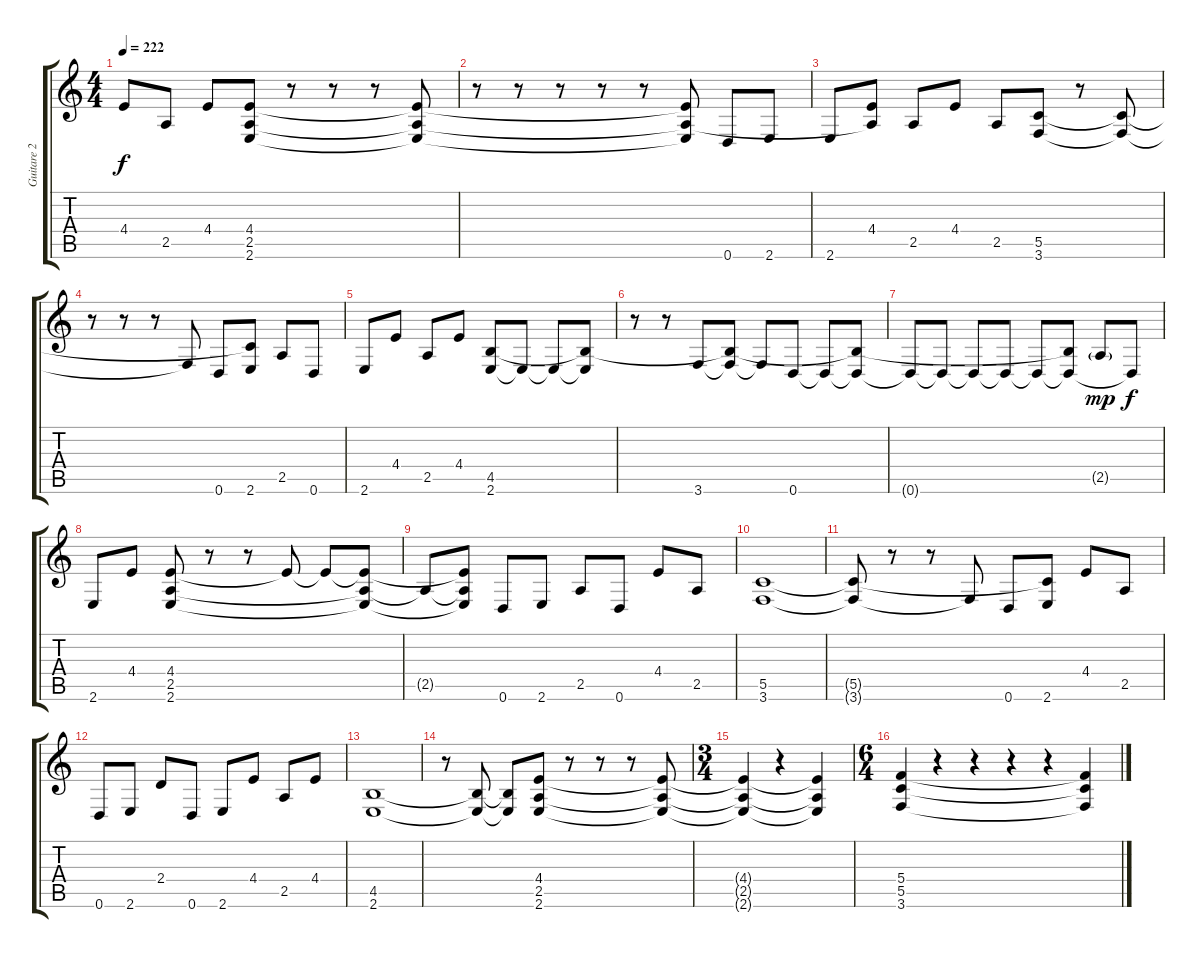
\track ("Guitare 2" "Guitare 2") {instrument distortionguitar}
\staff {score tabs}
\tuning (D4 A3 F3 C3 G2 D2) {hide}
\ts (4 4)
\tempo 222
\clef g2
\ks c
4.4.8{dy f} 2.5.8 4.4.8 (4.4 2.5 2.6).8 r.8 r.8 r.8 (4.4{t} 2.5{t} 2.6{t}).8 |
r.8 r.8 r.8 r.8 r.8 (4.4{t} 2.5{t} 2.6{t}).8 0.6.8 2.6.8 |
2.6.8 (4.4 2.5{t}).8 2.5.8 4.4.8 2.5.8 (5.5 3.6).8 r.8 (5.5{t} 3.6{t}).8 |
r.8 r.8 r.8 3.6{t}.8 0.6.8 (5.5{t} 2.6).8 2.5.8 0.6.8 |
2.6.8 4.4.8 2.5.8 4.4.8 (4.5 2.6).8 2.6{t}.8 2.6{t}.8 (4.5{t} 2.6{t}).8 |
r.8 r.8 3.6.8 (4.5{t} 3.6{t}).8 3.6{t}.8 0.6.8 0.6{t}.8 (4.5{t} 0.6{t}).8 |
0.6{t}.8 0.6{t}.8 0.6{t}.8 0.6{t}.8 0.6{t}.8 (4.5{t} 0.6{t}).8 2.5{g}.8{dy mp} 0.6{t}.8{dy f} |
2.6.8 4.4.8 (4.4 2.5 2.6).8 r.8 r.8 4.4{t}.8 4.4{t}.8 (4.4{t} 2.5{t} 2.6{t}).8 |
2.5{t}.8 (4.4{t} 2.5{t} 2.6{t}).8 0.6.8 2.6.8 2.5.8 0.6.8 4.4.8 2.5.8 |
(5.5 3.6).1 |
(5.5{t} 3.6{t}).8 r.8 r.8 3.6{t}.8 0.6.8 (5.5{t} 2.6).8 4.4.8 2.5.8 |
0.6.8 2.6.8 2.4.8 0.6.8 2.6.8 4.4.8 2.5.8 4.4.8 |
(4.5 2.6).1 |
r.8 (4.5{t} 2.6{t}).8 (4.5{t} 2.6{t}).8 (4.4 2.5 2.6).8 r.8 r.8 r.8 (4.4{t} 2.5{t} 2.6{t}).8 |
\ts (3 4)
(4.4{t} 2.5{t} 2.6{t}).4 r.4 (4.4{t} 2.5{t} 2.6{t}).4 |
\ts (6 4)
(5.4 5.5 3.6).4 r.4 r.4 r.4 r.4 (5.4{t} 5.5{t} 3.6{t}).4
